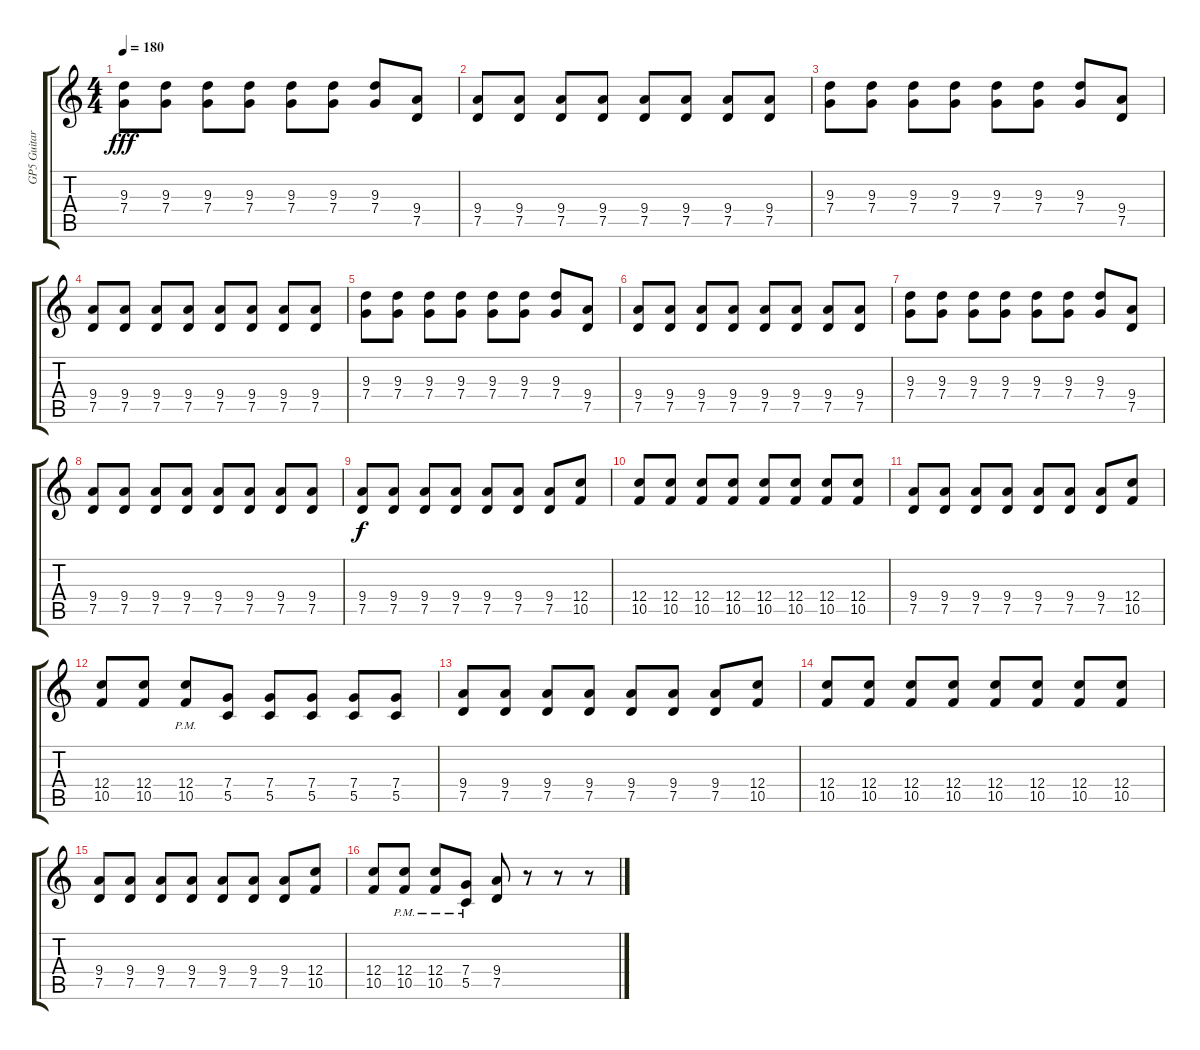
\track ("GP5 Guitar" "GP5 Guitar") {instrument distortionguitar}
\staff {score tabs}
\tuning (D4 A3 F3 C3 G2 D2) {hide}
\ts (4 4)
\tempo 180
\clef g2
\ks c
(9.3 7.4).8{dy fff} (9.3 7.4).8 (9.3 7.4).8 (9.3 7.4).8 (9.3 7.4).8 (9.3 7.4).8 (9.3 7.4).8 (9.4 7.5).8 |
(9.4 7.5).8 (9.4 7.5).8 (9.4 7.5).8 (9.4 7.5).8 (9.4 7.5).8 (9.4 7.5).8 (9.4 7.5).8 (9.4 7.5).8 |
(9.3 7.4).8 (9.3 7.4).8 (9.3 7.4).8 (9.3 7.4).8 (9.3 7.4).8 (9.3 7.4).8 (9.3 7.4).8 (9.4 7.5).8 |
(9.4 7.5).8 (9.4 7.5).8 (9.4 7.5).8 (9.4 7.5).8 (9.4 7.5).8 (9.4 7.5).8 (9.4 7.5).8 (9.4 7.5).8 |
(9.3 7.4).8 (9.3 7.4).8 (9.3 7.4).8 (9.3 7.4).8 (9.3 7.4).8 (9.3 7.4).8 (9.3 7.4).8 (9.4 7.5).8 |
(9.4 7.5).8 (9.4 7.5).8 (9.4 7.5).8 (9.4 7.5).8 (9.4 7.5).8 (9.4 7.5).8 (9.4 7.5).8 (9.4 7.5).8 |
(9.3 7.4).8 (9.3 7.4).8 (9.3 7.4).8 (9.3 7.4).8 (9.3 7.4).8 (9.3 7.4).8 (9.3 7.4).8 (9.4 7.5).8 |
(9.4 7.5).8 (9.4 7.5).8 (9.4 7.5).8 (9.4 7.5).8 (9.4 7.5).8 (9.4 7.5).8 (9.4 7.5).8 (9.4 7.5).8 |
(9.4 7.5).8{dy f} (9.4 7.5).8 (9.4 7.5).8 (9.4 7.5).8 (9.4 7.5).8 (9.4 7.5).8 (9.4 7.5).8 (12.4 10.5).8 |
(12.4 10.5).8 (12.4 10.5).8 (12.4 10.5).8 (12.4 10.5).8 (12.4 10.5).8 (12.4 10.5).8 (12.4 10.5).8 (12.4 10.5).8 |
(9.4 7.5).8 (9.4 7.5).8 (9.4 7.5).8 (9.4 7.5).8 (9.4 7.5).8 (9.4 7.5).8 (9.4 7.5).8 (12.4 10.5).8 |
(12.4 10.5).8 (12.4 10.5).8 (12.4{pm} 10.5{pm}).8 (7.4 5.5).8 (7.4 5.5).8 (7.4 5.5).8 (7.4 5.5).8 (7.4 5.5).8 |
(9.4 7.5).8 (9.4 7.5).8 (9.4 7.5).8 (9.4 7.5).8 (9.4 7.5).8 (9.4 7.5).8 (9.4 7.5).8 (12.4 10.5).8 |
(12.4 10.5).8 (12.4 10.5).8 (12.4 10.5).8 (12.4 10.5).8 (12.4 10.5).8 (12.4 10.5).8 (12.4 10.5).8 (12.4 10.5).8 |
(9.4 7.5).8 (9.4 7.5).8 (9.4 7.5).8 (9.4 7.5).8 (9.4 7.5).8 (9.4 7.5).8 (9.4 7.5).8 (12.4 10.5).8 |
(12.4 10.5).8 (12.4{pm} 10.5{pm}).8 (12.4{pm} 10.5{pm}).8 (7.4{pm} 5.5{pm}).8 (9.4 7.5).8 r.8 r.8 r.8
